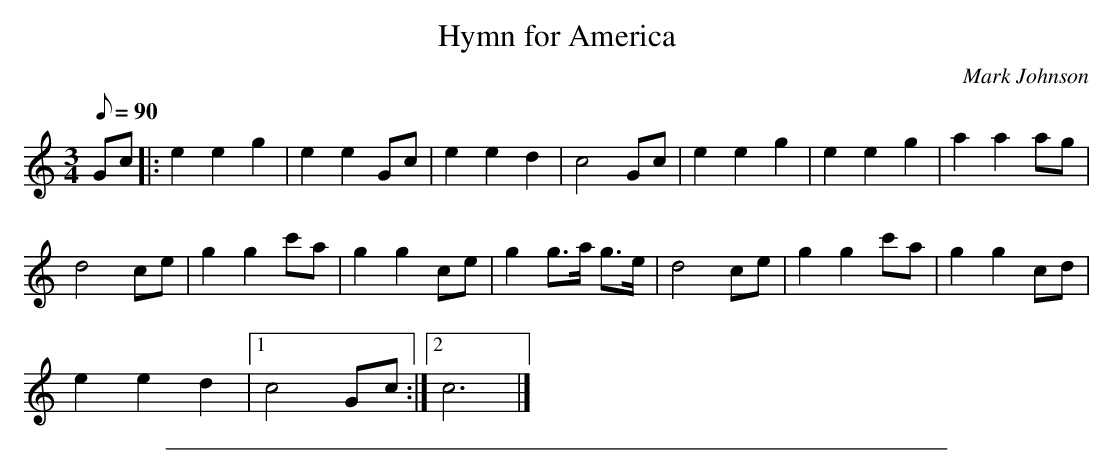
X:1
T: Hymn for America
C:Mark Johnson
M:3/4
L:1/8
Q:90
K:C
Gc|:e2 e2 g2|e2 e2 Gc|e2 e2 d2|c4 Gc|e2 e2 g2|e2 e2 g2|a2 a2 ag|
d4 ce|g2 g2 c'a|g2 g2 ce|g2 g>a g>e|d4 ce|g2 g2 c'a|g2 g2 cd|
e2 e2 d2|1 c4 Gc:|2 c6|]
